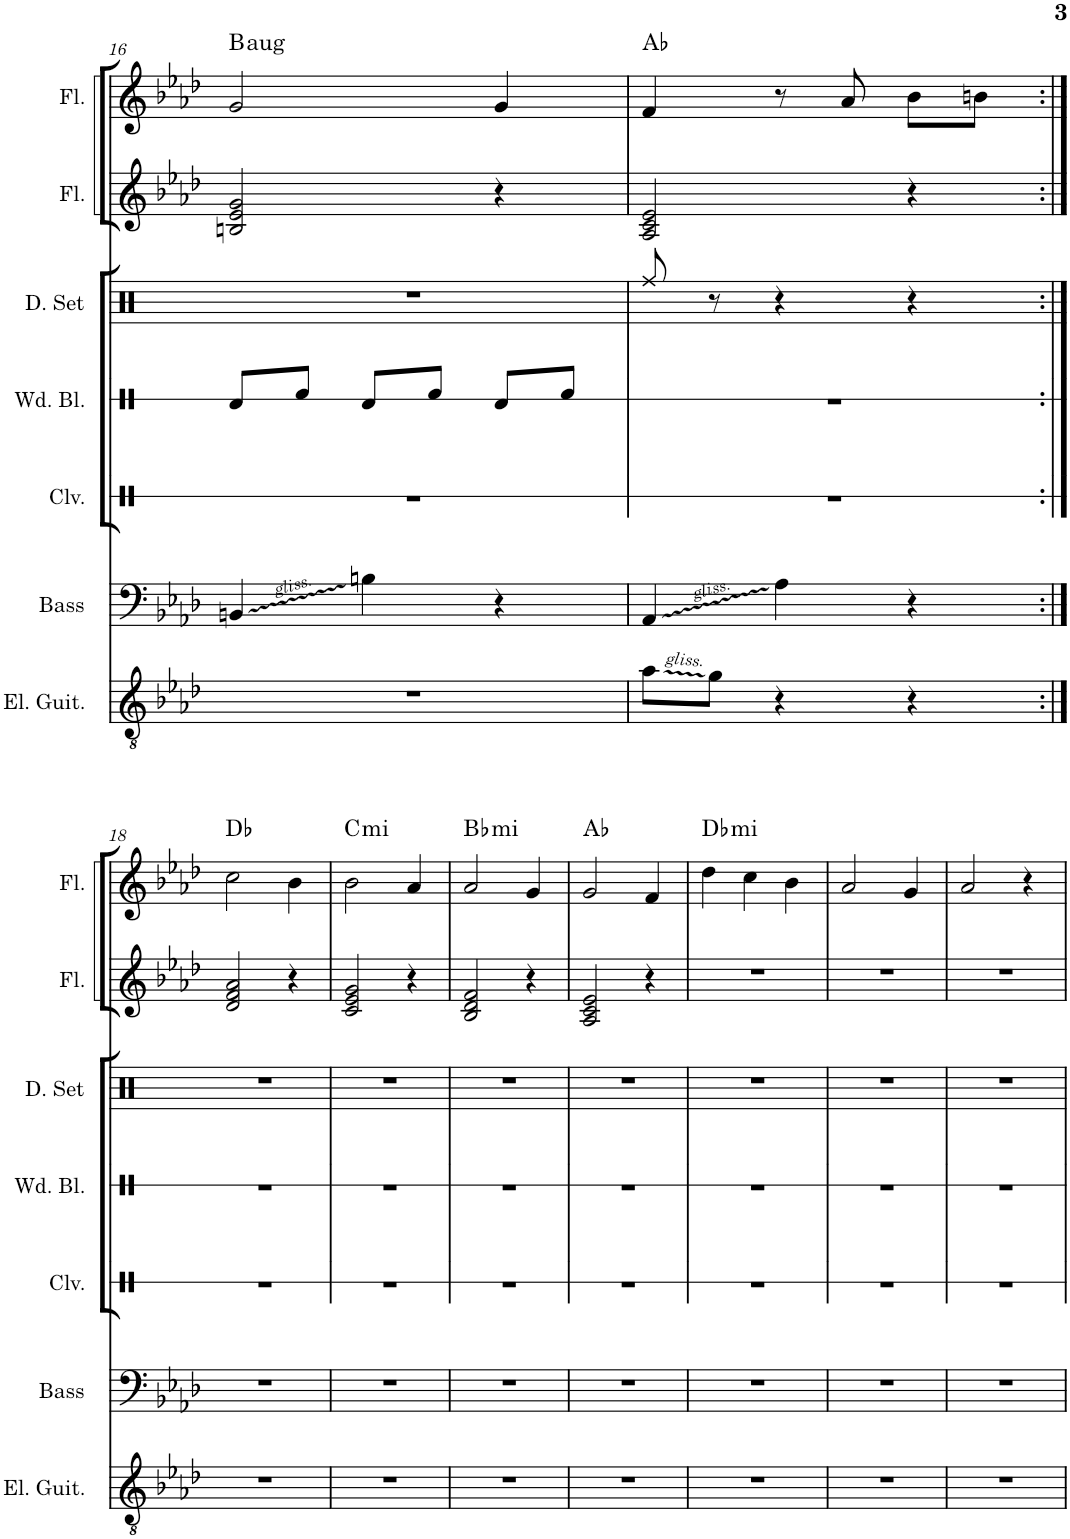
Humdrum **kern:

**kern	**kern	**kern	**kern	**kern	**kern	**kern	**harte
*part7	*part6	*part5	*part4	*part3	*part2	*part1	*part1
*staff7	*staff6	*staff5	*staff4	*staff3	*staff2	*staff1	*
*I"Electric Guitar	*I"Acoustic Bass	*I"Claves	*I"Wood Blocks	*I"Drumset	*I"Flute	*I"Flute	*
*I'El. Guit.	*I'Bass	*I'Clv.	*I'Wd. Bl.	*I'D. Set	*I'Fl.	*I'Fl.	*
!!LO:PB:g=z
*clefGv2	*clefF4	*clefX	*clefX	*clefX	*clefG2	*clefG2	*
*	*Trd7c12	*	*	*	*	*	*
*k[b-e-a-d-]	*k[b-e-a-d-]	*k[]	*k[]	*k[]	*k[b-e-a-d-]	*k[b-e-a-d-]	*
*M3/4	*M3/4	*M3/4	*M3/4	*M3/4	*M3/4	*M3/4	*
=16	=16	=16	=16	=16	=16	=16	=16
!	!	!	!	!	!	!	!LO:H:kt=aug
2.r	4BBn/	2.r	8Rd/L	2.r	2Bn/ 2e-/ 2g/	2g/	B:aug
.	.	.	8Rf/J	.	.	.	.
.	4Bn\	.	8Rd/L	.	.	.	.
.	.	.	8Rf/J	.	.	.	.
.	4r	.	8Rd/L	.	4r	4g/	.
.	.	.	8Rf/J	.	.	.	.
=17	=17	=17	=17	=17	=17	=17	=17
8a-\L	4AA-/	2.r	2.r	8Rff/	2A-/ 2c/ 2e-/	4f/	Ab:maj
8g\J	.	.	.	8r	.	.	.
4r	4A-\	.	.	4r	.	8r	.
.	.	.	.	.	.	8a-/	.
4r	4r	.	.	4r	4r	8b-\L	.
.	.	.	.	.	.	8bn\J	.
!!LO:LB:g=z
=18:|!	=18:|!	=18:|!	=18:|!	=18:|!	=18:|!	=18:|!	=18:|!
2.r	2.r	2.r	2.r	2.r	2d-/ 2f/ 2a-/	2cc\	Db:maj
.	.	.	.	.	4r	4b-\	.
=19	=19	=19	=19	=19	=19	=19	=19
!	!	!	!	!	!	!	!LO:H:kt=mi
2.r	2.r	2.r	2.r	2.r	2c/ 2e-/ 2g/	2b-\	C:min
.	.	.	.	.	4r	4a-/	.
=20	=20	=20	=20	=20	=20	=20	=20
!	!	!	!	!	!	!	!LO:H:kt=mi
2.r	2.r	2.r	2.r	2.r	2B-/ 2d-/ 2f/	2a-/	Bb:min
.	.	.	.	.	4r	4g/	.
=21	=21	=21	=21	=21	=21	=21	=21
2.r	2.r	2.r	2.r	2.r	2A-/ 2c/ 2e-/	2g/	Ab:maj
.	.	.	.	.	4r	4f/	.
=22	=22	=22	=22	=22	=22	=22	=22
!	!	!	!	!	!	!	!LO:H:kt=mi
2.r	2.r	2.r	2.r	2.r	2.r	4dd-\	Db:min
.	.	.	.	.	.	4cc\	.
.	.	.	.	.	.	4b-\	.
=23	=23	=23	=23	=23	=23	=23	=23
2.r	2.r	2.r	2.r	2.r	2.r	2a-/	.
.	.	.	.	.	.	4g/	.
=24	=24	=24	=24	=24	=24	=24	=24
2.r	2.r	2.r	2.r	2.r	2.r	2a-/	.
.	.	.	.	.	.	4r	.
=	=	=	=	=	=	=	=
*-	*-	*-	*-	*-	*-	*-	*-
